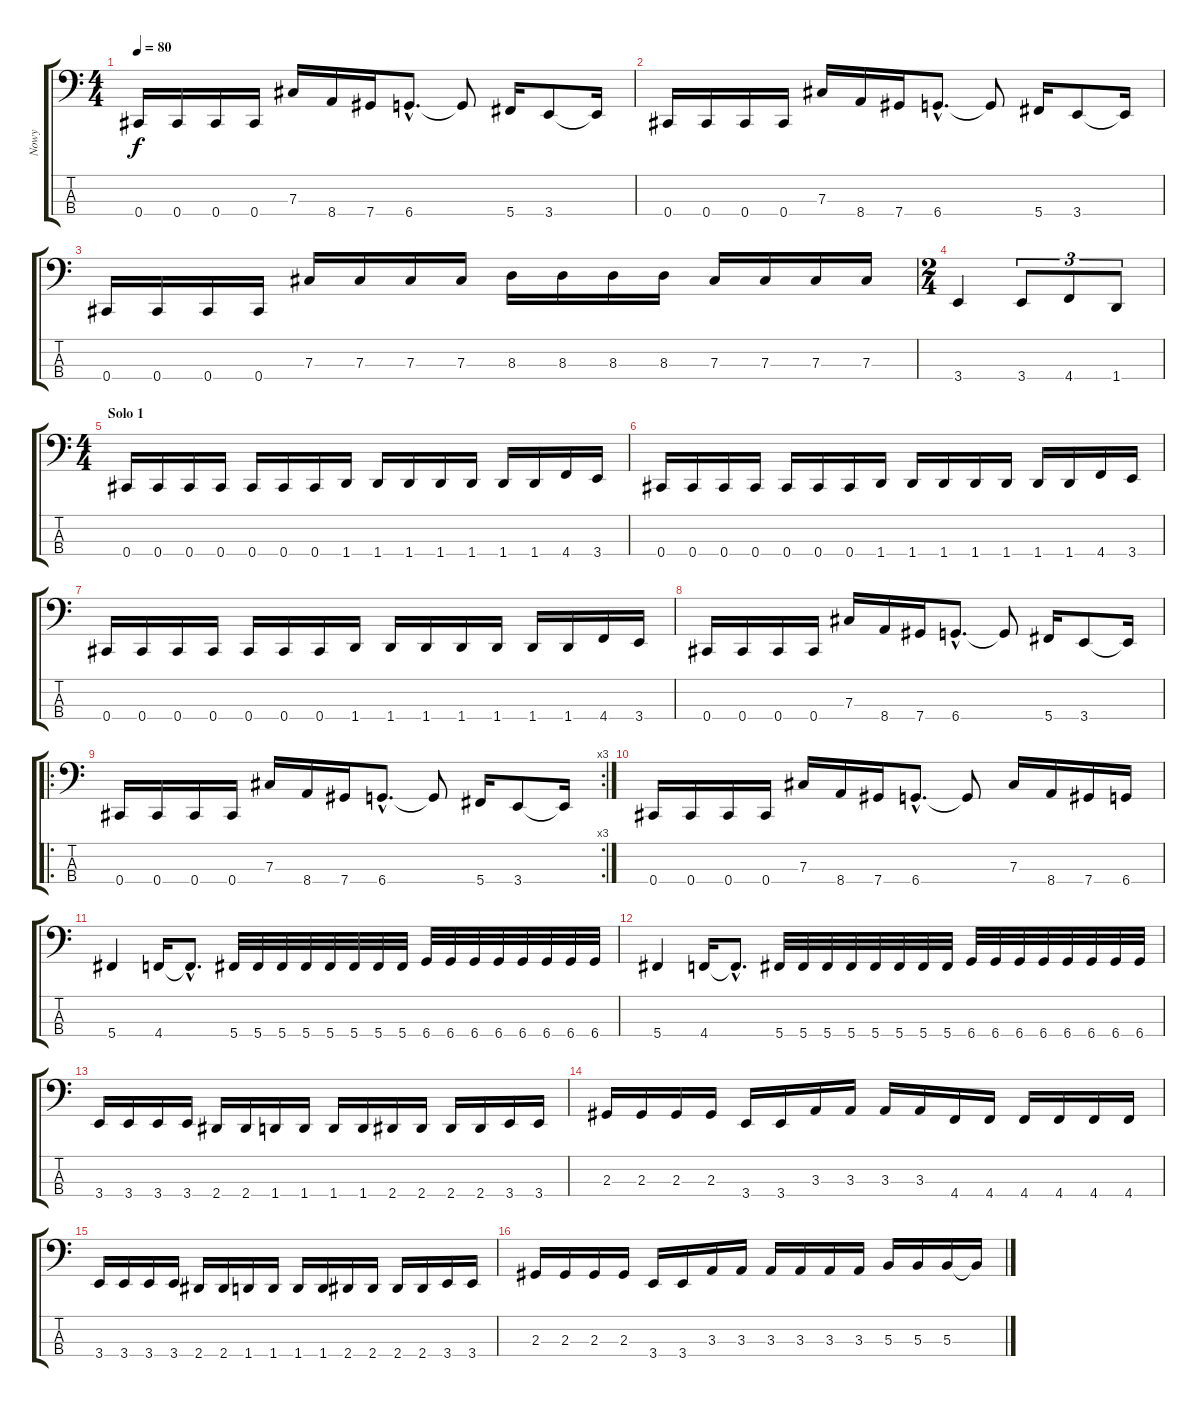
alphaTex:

\track ("Nowy" "Nowy") {instrument slapbass2}
\staff {score tabs}
\tuning (E2 B1 Gb1 Db1) {hide}
\ts (4 4)
\tempo 80
\clef f4
\ks c
0.4.16{dy f} 0.4.16 0.4.16 0.4.16 7.3.16 8.4.16 7.4.16 6.4{hac}.8{d} 6.4{t}.8 5.4.16 3.4.8 3.4{t}.16 |
0.4.16 0.4.16 0.4.16 0.4.16 7.3.16 8.4.16 7.4.16 6.4{hac}.8{d} 6.4{t}.8 5.4.16 3.4.8 3.4{t}.16 |
0.4.16 0.4.16 0.4.16 0.4.16 7.3.16 7.3.16 7.3.16 7.3.16 8.3.16 8.3.16 8.3.16 8.3.16 7.3.16 7.3.16 7.3.16 7.3.16 |
\ts (2 4)
3.4.4 3.4.8{tu (3 2)} 4.4.8{tu (3 2)} 1.4.8{tu (3 2)} |
\ts (4 4)
\section ("" "Solo 1")
0.4.16 0.4.16 0.4.16 0.4.16 0.4.16 0.4.16 0.4.16 1.4.16 1.4.16 1.4.16 1.4.16 1.4.16 1.4.16 1.4.16 4.4.16 3.4.16 |
0.4.16 0.4.16 0.4.16 0.4.16 0.4.16 0.4.16 0.4.16 1.4.16 1.4.16 1.4.16 1.4.16 1.4.16 1.4.16 1.4.16 4.4.16 3.4.16 |
0.4.16 0.4.16 0.4.16 0.4.16 0.4.16 0.4.16 0.4.16 1.4.16 1.4.16 1.4.16 1.4.16 1.4.16 1.4.16 1.4.16 4.4.16 3.4.16 |
0.4.16 0.4.16 0.4.16 0.4.16 7.3.16 8.4.16 7.4.16 6.4{hac}.8{d} 6.4{t}.8 5.4.16 3.4.8 3.4{t}.16 |
\ro
\rc 3
0.4.16 0.4.16 0.4.16 0.4.16 7.3.16 8.4.16 7.4.16 6.4{hac}.8{d} 6.4{t}.8 5.4.16 3.4.8 3.4{t}.16 |
0.4.16 0.4.16 0.4.16 0.4.16 7.3.16 8.4.16 7.4.16 6.4{hac}.8{d} 6.4{t}.8 7.3.16 8.4.16 7.4.16 6.4.16 |
5.4.4 4.4.16 4.4{hac t}.8{d} 5.4.32 5.4.32 5.4.32 5.4.32 5.4.32 5.4.32 5.4.32 5.4.32 6.4.32 6.4.32 6.4.32 6.4.32 6.4.32 6.4.32 6.4.32 6.4.32 |
5.4.4 4.4.16 4.4{hac t}.8{d} 5.4.32 5.4.32 5.4.32 5.4.32 5.4.32 5.4.32 5.4.32 5.4.32 6.4.32 6.4.32 6.4.32 6.4.32 6.4.32 6.4.32 6.4.32 6.4.32 |
3.4.16 3.4.16 3.4.16 3.4.16 2.4.16 2.4.16 1.4.16 1.4.16 1.4.16 1.4.16 2.4.16 2.4.16 2.4.16 2.4.16 3.4.16 3.4.16 |
2.3.16 2.3.16 2.3.16 2.3.16 3.4.16 3.4.16 3.3.16 3.3.16 3.3.16 3.3.16 4.4.16 4.4.16 4.4.16 4.4.16 4.4.16 4.4.16 |
3.4.16 3.4.16 3.4.16 3.4.16 2.4.16 2.4.16 1.4.16 1.4.16 1.4.16 1.4.16 2.4.16 2.4.16 2.4.16 2.4.16 3.4.16 3.4.16 |
2.3.16 2.3.16 2.3.16 2.3.16 3.4.16 3.4.16 3.3.16 3.3.16 3.3.16 3.3.16 3.3.16 3.3.16 5.3.16 5.3.16 5.3.16 5.3{t}.16
